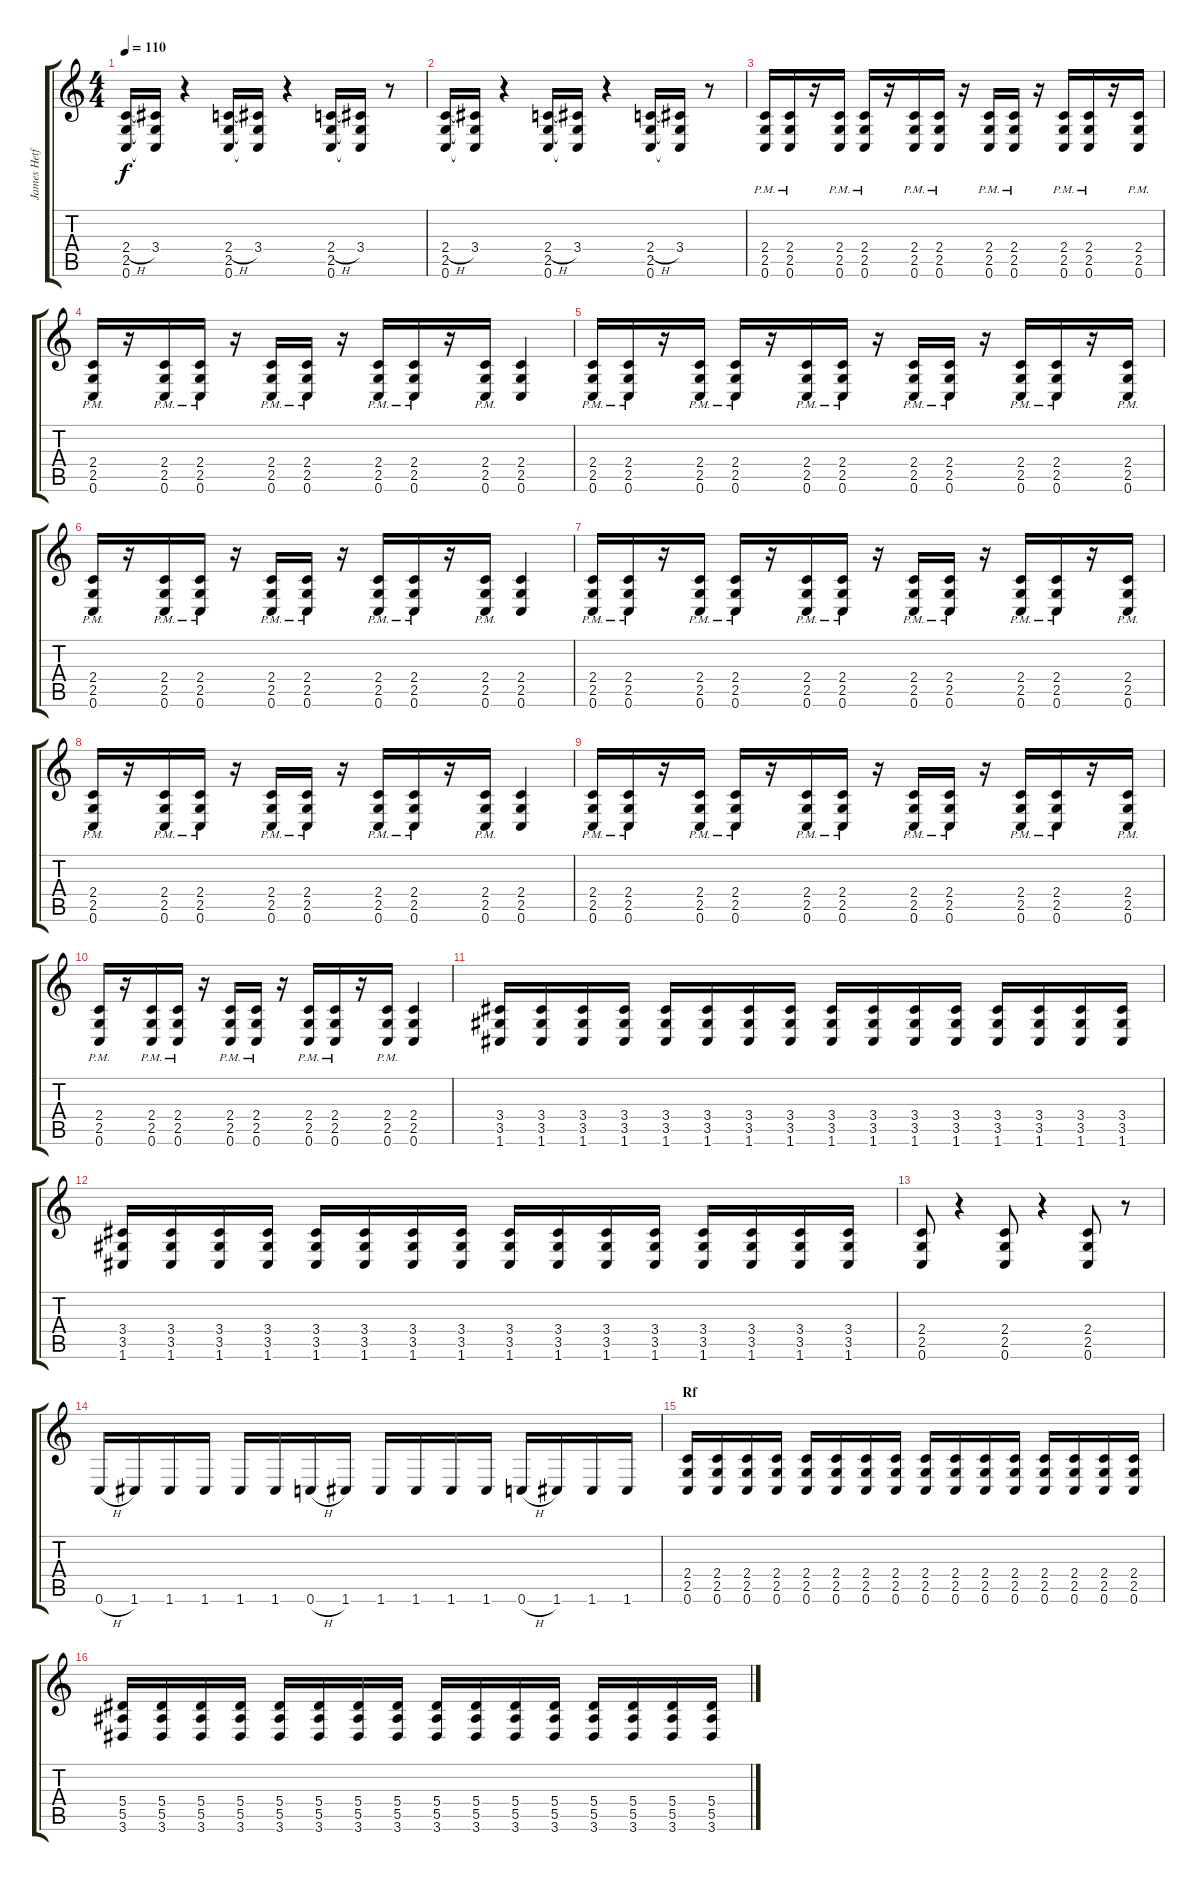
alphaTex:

\track ("James Hetfield" "James Hetf") {instrument distortionguitar}
\staff {score tabs}
\tuning (C4 G3 Eb3 Bb2 F2 C2) {hide}
\ts (4 4)
\tempo 110
\clef g2
\ks c
(2.4{h} 2.5 0.6).16{dy f} (3.4 2.5{t} 0.6{t}).16 r.4 (2.4{h} 2.5 0.6).16 (3.4 2.5{t} 0.6{t}).16 r.4 (2.4{h} 2.5 0.6).16 (3.4 2.5{t} 0.6{t}).16 r.8 |
(2.4{h} 2.5 0.6).16 (3.4 2.5{t} 0.6{t}).16 r.4 (2.4{h} 2.5 0.6).16 (3.4 2.5{t} 0.6{t}).16 r.4 (2.4{h} 2.5 0.6).16 (3.4 2.5{t} 0.6{t}).16 r.8 |
(2.4{pm} 2.5 0.6).16 (2.4{pm} 2.5 0.6).16 r.16 (2.4{pm} 2.5 0.6).16 (2.4{pm} 2.5 0.6).16 r.16 (2.4{pm} 2.5 0.6).16 (2.4{pm} 2.5 0.6).16 r.16 (2.4{pm} 2.5 0.6).16 (2.4{pm} 2.5 0.6).16 r.16 (2.4{pm} 2.5 0.6).16 (2.4{pm} 2.5 0.6).16 r.16 (2.4{pm} 2.5 0.6).16 |
(2.4{pm} 2.5 0.6).16 r.16 (2.4{pm} 2.5 0.6).16 (2.4{pm} 2.5 0.6).16 r.16 (2.4{pm} 2.5 0.6).16 (2.4{pm} 2.5 0.6).16 r.16 (2.4{pm} 2.5 0.6).16 (2.4{pm} 2.5 0.6).16 r.16 (2.4{pm} 2.5 0.6).16 (2.4 2.5 0.6).4 |
(2.4{pm} 2.5 0.6).16 (2.4{pm} 2.5 0.6).16 r.16 (2.4{pm} 2.5 0.6).16 (2.4{pm} 2.5 0.6).16 r.16 (2.4{pm} 2.5 0.6).16 (2.4{pm} 2.5 0.6).16 r.16 (2.4{pm} 2.5 0.6).16 (2.4{pm} 2.5 0.6).16 r.16 (2.4{pm} 2.5 0.6).16 (2.4{pm} 2.5 0.6).16 r.16 (2.4{pm} 2.5 0.6).16 |
(2.4{pm} 2.5 0.6).16 r.16 (2.4{pm} 2.5 0.6).16 (2.4{pm} 2.5 0.6).16 r.16 (2.4{pm} 2.5 0.6).16 (2.4{pm} 2.5 0.6).16 r.16 (2.4{pm} 2.5 0.6).16 (2.4{pm} 2.5 0.6).16 r.16 (2.4{pm} 2.5 0.6).16 (2.4 2.5 0.6).4 |
(2.4{pm} 2.5 0.6).16 (2.4{pm} 2.5 0.6).16 r.16 (2.4{pm} 2.5 0.6).16 (2.4{pm} 2.5 0.6).16 r.16 (2.4{pm} 2.5 0.6).16 (2.4{pm} 2.5 0.6).16 r.16 (2.4{pm} 2.5 0.6).16 (2.4{pm} 2.5 0.6).16 r.16 (2.4{pm} 2.5 0.6).16 (2.4{pm} 2.5 0.6).16 r.16 (2.4{pm} 2.5 0.6).16 |
(2.4{pm} 2.5 0.6).16 r.16 (2.4{pm} 2.5 0.6).16 (2.4{pm} 2.5 0.6).16 r.16 (2.4{pm} 2.5 0.6).16 (2.4{pm} 2.5 0.6).16 r.16 (2.4{pm} 2.5 0.6).16 (2.4{pm} 2.5 0.6).16 r.16 (2.4{pm} 2.5 0.6).16 (2.4 2.5 0.6).4 |
(2.4{pm} 2.5 0.6).16 (2.4{pm} 2.5 0.6).16 r.16 (2.4{pm} 2.5 0.6).16 (2.4{pm} 2.5 0.6).16 r.16 (2.4{pm} 2.5 0.6).16 (2.4{pm} 2.5 0.6).16 r.16 (2.4{pm} 2.5 0.6).16 (2.4{pm} 2.5 0.6).16 r.16 (2.4{pm} 2.5 0.6).16 (2.4{pm} 2.5 0.6).16 r.16 (2.4{pm} 2.5 0.6).16 |
(2.4{pm} 2.5 0.6).16 r.16 (2.4{pm} 2.5 0.6).16 (2.4{pm} 2.5 0.6).16 r.16 (2.4{pm} 2.5 0.6).16 (2.4{pm} 2.5 0.6).16 r.16 (2.4{pm} 2.5 0.6).16 (2.4{pm} 2.5 0.6).16 r.16 (2.4{pm} 2.5 0.6).16 (2.4 2.5 0.6).4 |
(3.4 3.5 1.6).16 (3.4 3.5 1.6).16 (3.4 3.5 1.6).16 (3.4 3.5 1.6).16 (3.4 3.5 1.6).16 (3.4 3.5 1.6).16 (3.4 3.5 1.6).16 (3.4 3.5 1.6).16 (3.4 3.5 1.6).16 (3.4 3.5 1.6).16 (3.4 3.5 1.6).16 (3.4 3.5 1.6).16 (3.4 3.5 1.6).16 (3.4 3.5 1.6).16 (3.4 3.5 1.6).16 (3.4 3.5 1.6).16 |
(3.4 3.5 1.6).16 (3.4 3.5 1.6).16 (3.4 3.5 1.6).16 (3.4 3.5 1.6).16 (3.4 3.5 1.6).16 (3.4 3.5 1.6).16 (3.4 3.5 1.6).16 (3.4 3.5 1.6).16 (3.4 3.5 1.6).16 (3.4 3.5 1.6).16 (3.4 3.5 1.6).16 (3.4 3.5 1.6).16 (3.4 3.5 1.6).16 (3.4 3.5 1.6).16 (3.4 3.5 1.6).16 (3.4 3.5 1.6).16 |
(2.4 2.5 0.6).8 r.4 (2.4 2.5 0.6).8 r.4 (2.4 2.5 0.6).8 r.8 |
0.6{h}.16 1.6.16 1.6.16 1.6.16 1.6.16 1.6.16 0.6{h}.16 1.6.16 1.6.16 1.6.16 1.6.16 1.6.16 0.6{h}.16 1.6.16 1.6.16 1.6.16 |
\section ("" "Rf")
(2.4 2.5 0.6).16 (2.4 2.5 0.6).16 (2.4 2.5 0.6).16 (2.4 2.5 0.6).16 (2.4 2.5 0.6).16 (2.4 2.5 0.6).16 (2.4 2.5 0.6).16 (2.4 2.5 0.6).16 (2.4 2.5 0.6).16 (2.4 2.5 0.6).16 (2.4 2.5 0.6).16 (2.4 2.5 0.6).16 (2.4 2.5 0.6).16 (2.4 2.5 0.6).16 (2.4 2.5 0.6).16 (2.4 2.5 0.6).16 |
(5.4 5.5 3.6).16 (5.4 5.5 3.6).16 (5.4 5.5 3.6).16 (5.4 5.5 3.6).16 (5.4 5.5 3.6).16 (5.4 5.5 3.6).16 (5.4 5.5 3.6).16 (5.4 5.5 3.6).16 (5.4 5.5 3.6).16 (5.4 5.5 3.6).16 (5.4 5.5 3.6).16 (5.4 5.5 3.6).16 (5.4 5.5 3.6).16 (5.4 5.5 3.6).16 (5.4 5.5 3.6).16 (5.4 5.5 3.6).16
